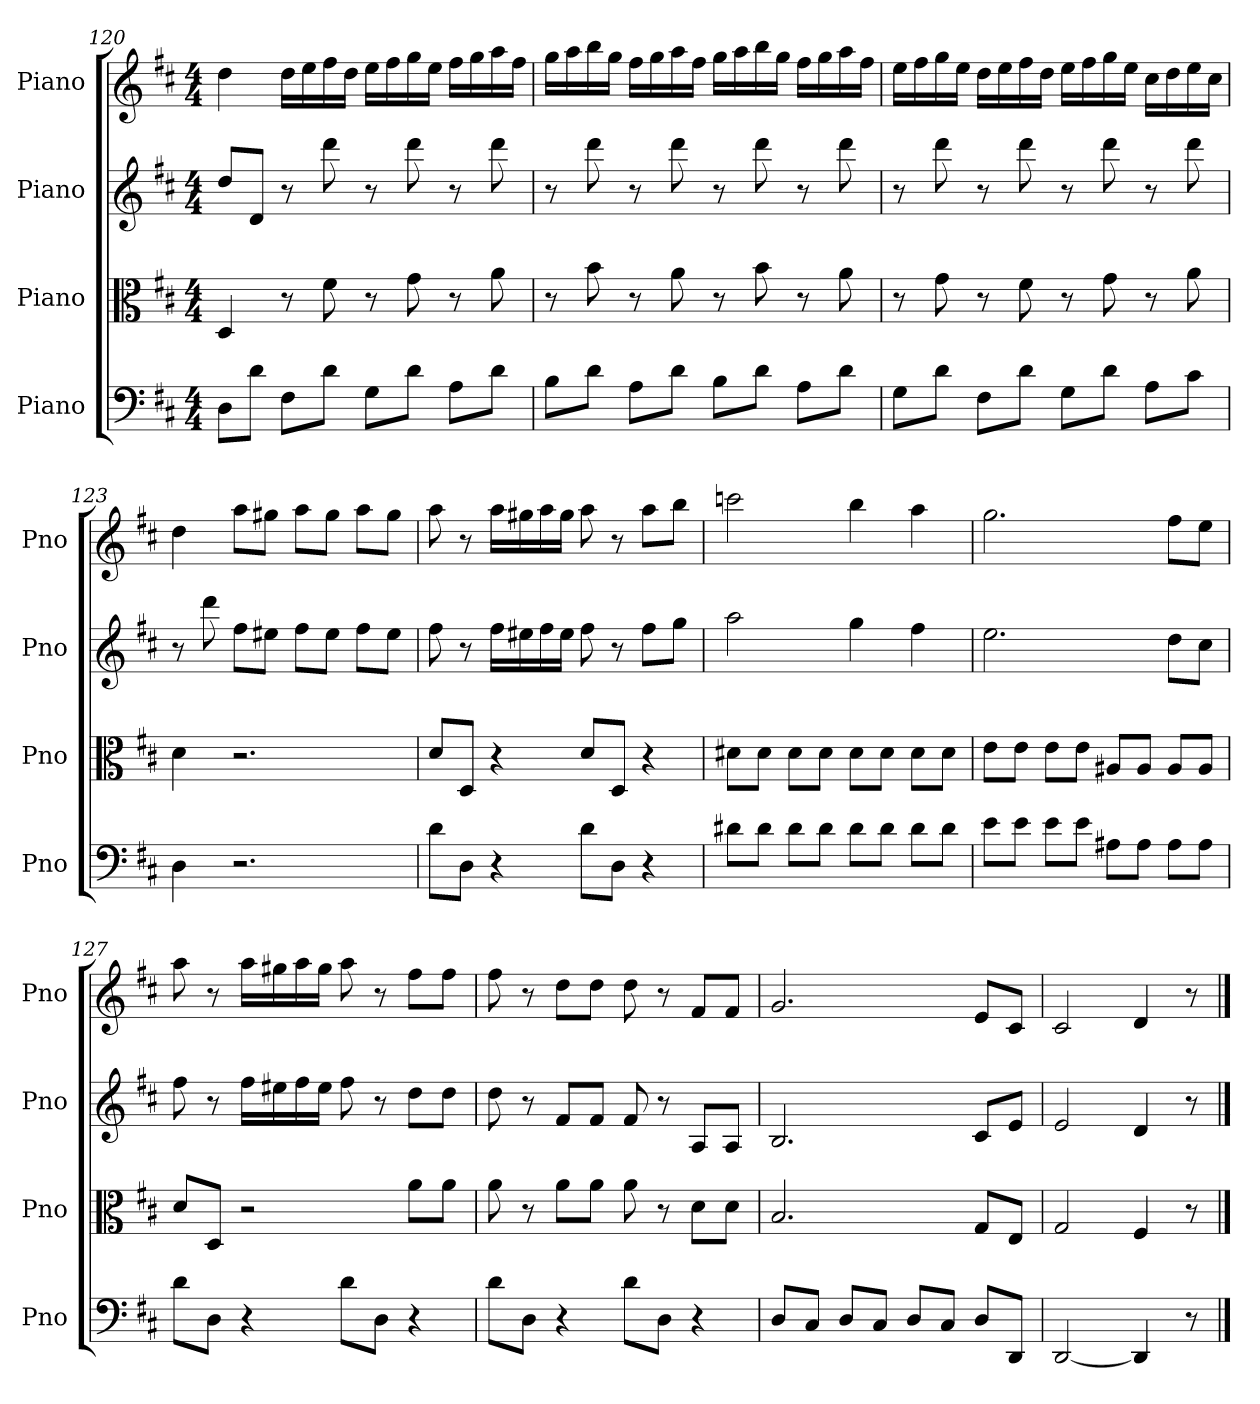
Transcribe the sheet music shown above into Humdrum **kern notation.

**kern	**kern	**kern	**kern
*part4	*part3	*part2	*part1
*staff4	*staff3	*staff2	*staff1
*I"Piano	*I"Piano	*I"Piano	*I"Piano
*I'Pno	*I'Pno	*I'Pno	*I'Pno
!!LO:LB:g=z
*clefF4	*clefC3	*clefG2	*clefG2
*k[f#c#]	*k[f#c#]	*k[f#c#]	*k[f#c#]
*M4/4	*M4/4	*M4/4	*M4/4
=120	=120	=120	=120
8D\L	4D/	8dd/L	4dd\
8d\J	.	8d/J	.
8F#\L	8r	8r	16dd\LL
.	.	.	16ee\
8d\J	8f#\	8ddd\	16ff#\
.	.	.	16dd\JJ
8G\L	8r	8r	16ee\LL
.	.	.	16ff#\
8d\J	8g\	8ddd\	16gg\
.	.	.	16ee\JJ
8A\L	8r	8r	16ff#\LL
.	.	.	16gg\
8d\J	8a\	8ddd\	16aa\
.	.	.	16ff#\JJ
=121	=121	=121	=121
8B\L	8r	8r	16gg\LL
.	.	.	16aa\
8d\J	8b\	8ddd\	16bb\
.	.	.	16gg\JJ
8A\L	8r	8r	16ff#\LL
.	.	.	16gg\
8d\J	8a\	8ddd\	16aa\
.	.	.	16ff#\JJ
8B\L	8r	8r	16gg\LL
.	.	.	16aa\
8d\J	8b\	8ddd\	16bb\
.	.	.	16gg\JJ
8A\L	8r	8r	16ff#\LL
.	.	.	16gg\
8d\J	8a\	8ddd\	16aa\
.	.	.	16ff#\JJ
!!LO:PB:g=z
=122	=122	=122	=122
8G\L	8r	8r	16ee\LL
.	.	.	16ff#\
8d\J	8g\	8ddd\	16gg\
.	.	.	16ee\JJ
8F#\L	8r	8r	16dd\LL
.	.	.	16ee\
8d\J	8f#\	8ddd\	16ff#\
.	.	.	16dd\JJ
8G\L	8r	8r	16ee\LL
.	.	.	16ff#\
8d\J	8g\	8ddd\	16gg\
.	.	.	16ee\JJ
8A\L	8r	8r	16cc#\LL
.	.	.	16dd\
8c#\J	8a\	8ddd\	16ee\
.	.	.	16cc#\JJ
=123	=123	=123	=123
4D\	4d\	8r	4dd\
.	.	8ddd\	.
2.r	2.r	8ff#\L	8aa\L
.	.	8ee#X\J	8gg#X\J
.	.	8ff#\L	8aa\L
.	.	8ee#\J	8gg#\J
.	.	8ff#\L	8aa\L
.	.	8ee#\J	8gg#\J
=124	=124	=124	=124
8d\L	8d/L	8ff#\	8aa\
8D\J	8D/J	8r	8r
4r	4r	16ff#\LL	16aa\LL
.	.	16ee#X\	16gg#X\
.	.	16ff#\	16aa\
.	.	16ee#\JJ	16gg#\JJ
8d\L	8d/L	8ff#\	8aa\
8D\J	8D/J	8r	8r
4r	4r	8ff#\L	8aa\L
.	.	8gg\J	8bb\J
!!LO:LB:g=z
=125	=125	=125	=125
8d#X\L	8d#X\L	2aa\	2cccn\
8d#\J	8d#\J	.	.
8d#\L	8d#\L	.	.
8d#\J	8d#\J	.	.
8d#\L	8d#\L	4gg\	4bb\
8d#\J	8d#\J	.	.
8d#\L	8d#\L	4ff#\	4aa\
8d#\J	8d#\J	.	.
=126	=126	=126	=126
8e\L	8e\L	2.ee\	2.gg\
8e\J	8e\J	.	.
8e\L	8e\L	.	.
8e\J	8e\J	.	.
8A#X\L	8A#X/L	.	.
8A#\J	8A#/J	.	.
8A#\L	8A#/L	8dd\L	8ff#\L
8A#\J	8A#/J	8cc#\J	8ee\J
=127	=127	=127	=127
8d\L	8d/L	8ff#\	8aa\
8D\J	8D/J	8r	8r
4r	2r	16ff#\LL	16aa\LL
.	.	16ee#X\	16gg#X\
.	.	16ff#\	16aa\
.	.	16ee#\JJ	16gg#\JJ
8d\L	.	8ff#\	8aa\
8D\J	.	8r	8r
4r	8a\L	8dd\L	8ff#\L
.	8a\J	8dd\J	8ff#\J
=128	=128	=128	=128
8d\L	8a\	8dd\	8ff#\
8D\J	8r	8r	8r
4r	8a\L	8f#/L	8dd\L
.	8a\J	8f#/J	8dd\J
8d\L	8a\	8f#/	8dd\
8D\J	8r	8r	8r
4r	8d\L	8A/L	8f#/L
.	8d\J	8A/J	8f#/J
!!LO:LB:g=z
=129	=129	=129	=129
8D/L	2.B/	2.B/	2.g/
8C#/J	.	.	.
8D/L	.	.	.
8C#/J	.	.	.
8D/L	.	.	.
8C#/J	.	.	.
8D/L	8G/L	8c#/L	8e/L
8DD/J	8E/J	8e/J	8c#/J
=130	=130	=130	=130
[2DD/	2G/	2e/	2c#/
4DD/]	4F#/	4d/	4d/
8r	8r	8r	8r
==	==	==	==
*-	*-	*-	*-
